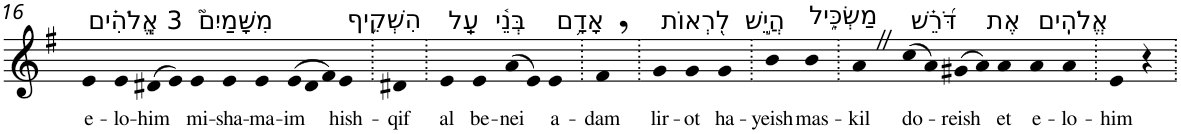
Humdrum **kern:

**kern	**text
*part1	*part1
*staff1	*staff1
*I"Piano	*
*I'Pno	*
!!LO:PB:g=z
*clefG2	*
*k[f#]	*
*G:	*
=16	=16
!LO:TX:a:t=3 אֱֽלֹהִ֗ים	!
!	!LO:LY:b
4e	e-
!	!LO:LY:b
4e	-lo-
!	!LO:LY:b
(>8d#X	-him
8e)	.
!LO:TX:a:t=מִשָּׁמַיִם֮	!
!	!LO:LY:b
4e	mi-
!	!LO:LY:b
4e	-sha-
!	!LO:LY:b
4e	-ma-
*Xtuplet	*
!	!LO:LY:b
(>12e	-im
12d#	.
12f#)	.
!LO:TX:a:t=הִשְׁקִ֪יף	!
!	!LO:LY:b
4e	hish-
=17.	=17.
!	!LO:LY:b
4d#X	-qif
=18.	=18.
!LO:TX:a:t=עַֽל	!
!	!LO:LY:b
4e	al
!LO:TX:a:t=בְּנֵ֫י	!
!	!LO:LY:b
4e	be-
!	!LO:LY:b
(>8a	-nei
8e)	.
!LO:TX:a:t=אָדָ֥ם	!
!	!LO:LY:b
4e	a-
=19.	=19.
!	!LO:LY:b
4f#,	-dam
=20.	=20.
!LO:TX:a:t=לִ֭רְאוֹת	!
!	!LO:LY:b
4g	lir-
!	!LO:LY:b
4g	-ot
!LO:TX:a:t=הֲיֵ֣שׁ	!
!	!LO:LY:b
4g	ha-
=21.	=21.
!	!LO:LY:b
4b	-yeish
!LO:TX:a:t=מַשְׂכִּ֑יל	!
!	!LO:LY:b
4b	mas-
=22.	=22.
!	!LO:LY:b
4aZ	-kil
!LO:TX:a:t=דֹּ֝רֵ֗שׁ	!
!	!LO:LY:b
(>8cc	do-
8a)	.
!	!LO:LY:b
(>8g#X	-reish
8a)	.
!LO:TX:a:t=אֶת	!
!	!LO:LY:b
4a	et
!LO:TX:a:t=אֱלֹהִֽים	!
!	!LO:LY:b
4a	e-
!	!LO:LY:b
4a	-lo-
=23.	=23.
!	!LO:LY:b
4e	-him
4r	.
=.	=.
*-	*-
